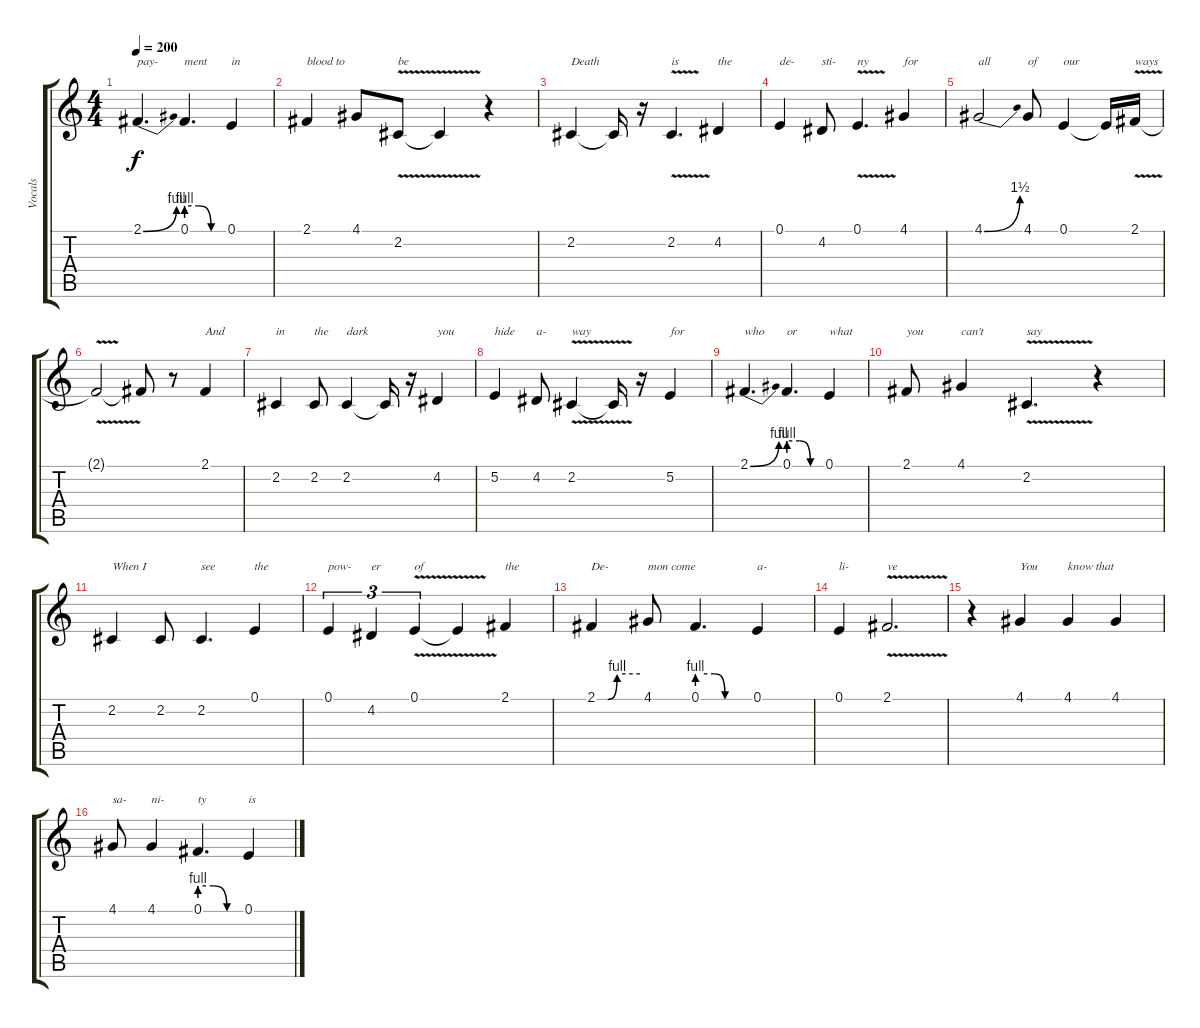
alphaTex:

\track ("Vocals" "Vocals") {instrument lead2sawtooth}
\staff {score tabs}
\tuning (E4 B3 G3 D3 A2 E2) {hide}
\ts (4 4)
\tempo 200
\clef g2
\ks c
2.1{be (bend 0 0 60 4)}.4{d txt "pay-" dy f} 0.1{be (custom 0 4 20 4 40 0 60 0)}.4{d txt "ment"} 0.1.4{txt "in"} |
2.1.4{txt "blood to"} 4.1.8 2.2{v}.8{txt "be"} 2.2{t}.4 r.4 |
2.2.4{txt "Death"} 2.2{t}.16 r.16 2.2{v}.4{d txt "is"} 4.2.4{txt "the"} |
0.1.4{txt "de-"} 4.2.8{txt "sti-"} 0.1{v}.4{d txt "ny"} 4.1.4{txt "for"} |
4.1{be (bend 0 0 60 6)}.2{txt "all"} 4.1.8{txt "of"} 0.1.4{txt "our"} 0.1{t}.16 2.1{v}.16{txt "ways"} |
2.1{t}.2 2.1{t}.8 r.8 2.1.4{txt "And"} |
2.2.4{txt "in"} 2.2.8{txt "the"} 2.2.4{txt "dark"} 2.2{t}.16 r.16 4.2.4{txt "you"} |
5.2.4{txt "hide"} 4.2.8{txt "a-"} 2.2{v}.4{txt "way"} 2.2{t}.16 r.16 5.2.4{txt "for"} |
2.1{be (bend 0 0 60 4)}.4{d txt "who"} 0.1{be (custom 0 4 20 4 40 0 60 0)}.4{d txt "or"} 0.1.4{txt "what"} |
2.1.8{txt "you"} 4.1.4{txt "can't"} 2.2{v}.4{d txt "say"} r.4 |
2.2.4{txt "When I"} 2.2.8 2.2.4{d txt "see"} 0.1.4{txt "the"} |
0.1.4{tu (3 2) txt "pow-"} 4.2.4{tu (3 2) txt "er"} 0.1{v}.4{tu (3 2) txt "of"} 0.1{t}.4 2.1.4{txt "the"} |
2.1{be (custom 0 0 15 0 28 4 60 4)}.4{txt "De-"} 4.1.8{txt "mon come"} 0.1{be (custom 0 4 20 4 32 0 60 0)}.4{d} 0.1.4{txt "a-"} |
0.1.4{txt "li-"} 2.1{v}.2{d txt "ve"} |
r.4 4.1.4{txt "You"} 4.1.4{txt "know that"} 4.1.4 |
4.1.8{txt "sa-"} 4.1.4{txt "ni-"} 0.1{be (custom 0 4 20 4 40 0 60 0)}.4{d txt "ty"} 0.1.4{txt "is"}
